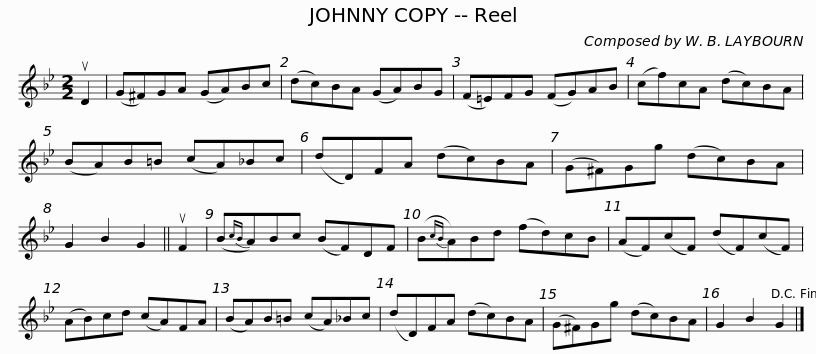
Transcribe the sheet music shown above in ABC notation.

X:1
L:1/8
M:2/2
I:linebreak $
K:Gmin
V:1 treble
V:1
 uD2 | (G^F)GA (GA)Bc | (dc)BA (GA)BG | (F=E)FG (FG)AB | (cf)cA (dc)BA | %5
 (BA)B=B (cA)_Bc |$ (dD)FA (dc)BA | (G^F)Gg (dc)BA | G2 B2 G2 || uF2 | %10
 (B{cB}A)Bc (BF)DF | (B{cB}A)Bd (fd)cB |$ (AF)(cF) (dF)(cF) | (AB)cd (cA)FA | (BA)B=B (cA)_Bc | %15
 (dD)FA (dc)BA | (G^F)Gg (dc)BA | G2 B2 G2 |] %18
